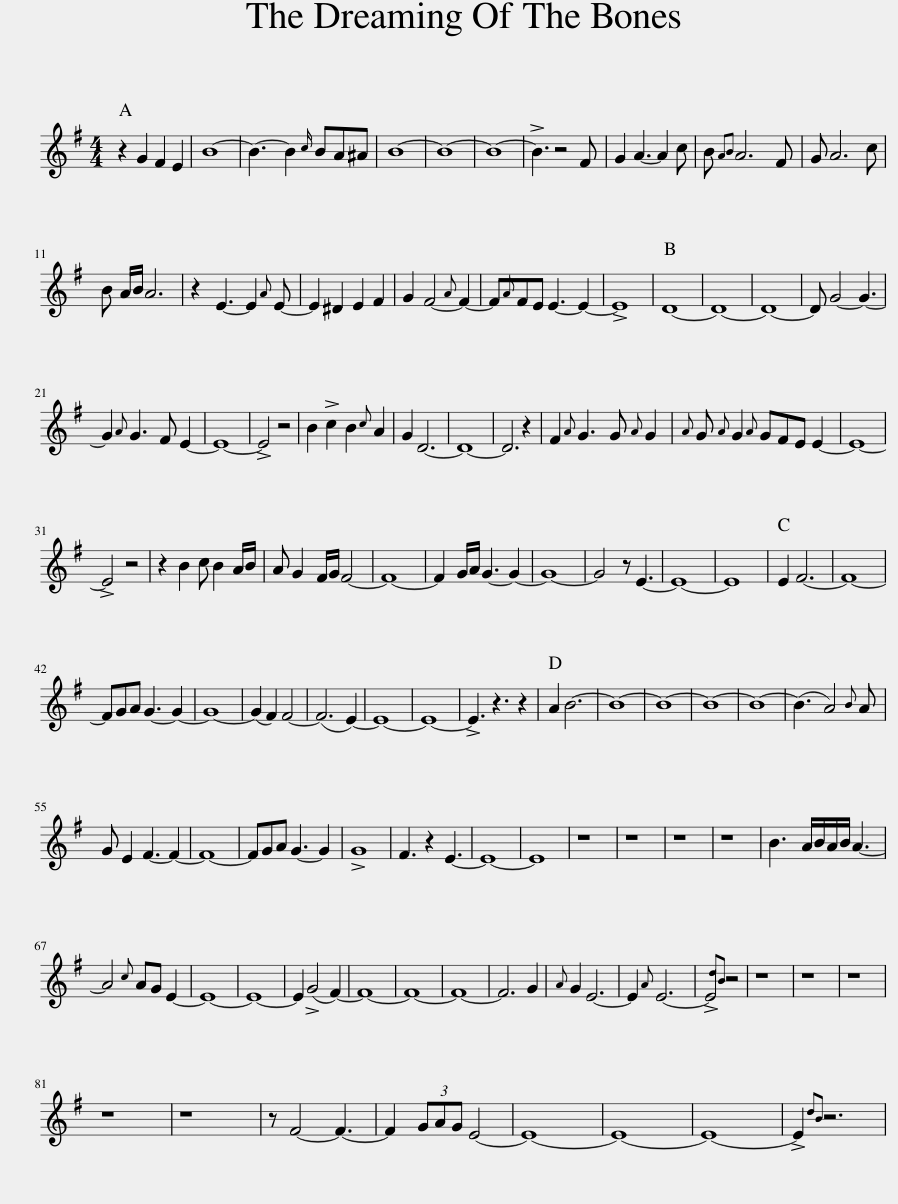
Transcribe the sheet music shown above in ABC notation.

X:1
L:1/8
M:4/4
I:linebreak $
K:Emin
V:1 treble
V:1
 z2 G2 F2 E2 | B8- | B3- B2{c} BA^A | B8- | B8- | %5
 B8- | !>!B3 z4 F | G2 A3- A2 c | B{AB} A6 F | G A6 c |$ %10
 B A/B/ A6 | z2 E3- E2{A} E- | E2 ^D2 E2 F2 | G2 F4-{A} F2- | F{A}FE E3- E2- | %15
 !>!E8 | D8- | D8- | D8- | D G4- G3- |$ %20
 G2{A} G3 F E2- | E8- | !>!E4 z4 | B2 !>!c2 B2{c} A2 | G2 D6- | %25
 D8- | D6 z2 | F2{A} G3 G{A} G2 |{A} G{A} G2{A} GFE E2- | E8- |$ %30
 !>!E4 z4 | z2 B2 c B2 A/B/ | A G2 F/G/ F4- | F8- | F2 G/A/ G3- G2- | %35
 G8- | G4 z E3- | E8- | E8 | E2 F6- | %40
 F8- |$ FGA G3- G2- | G8- | (G2 F2) F4- | (F6 E2-) | %45
 E8- | E8- | !>!E3 z3 z2 | A2 B6- | B8- | %50
 B8- | B8- | B8- | (B3 A4){B} A |$ G E2 F3- F2- | %55
 F8- | FGA G3- G2 | !>!G8 | F3 z2 E3- | E8- | %60
 E8 | z8 | z8 | z8 | z8 | %65
 B3 A/B/A/B/ A3- |$ A4{c} AG E2- | E8- | E8- | E2 (!>!G4 F2-) | %70
 F8- | F8- | F8- | F6 G2 |{A} G2 E6- | %75
 E2{A} E6- | !>!E4{dB} z4 | z8 | z8 | z8 |$ %80
 z8 | z8 | z F4- F3- | F2 (3GAG E4- | E8- | %85
 E8- | E8- | !>!E2{dB} z6 | %88
